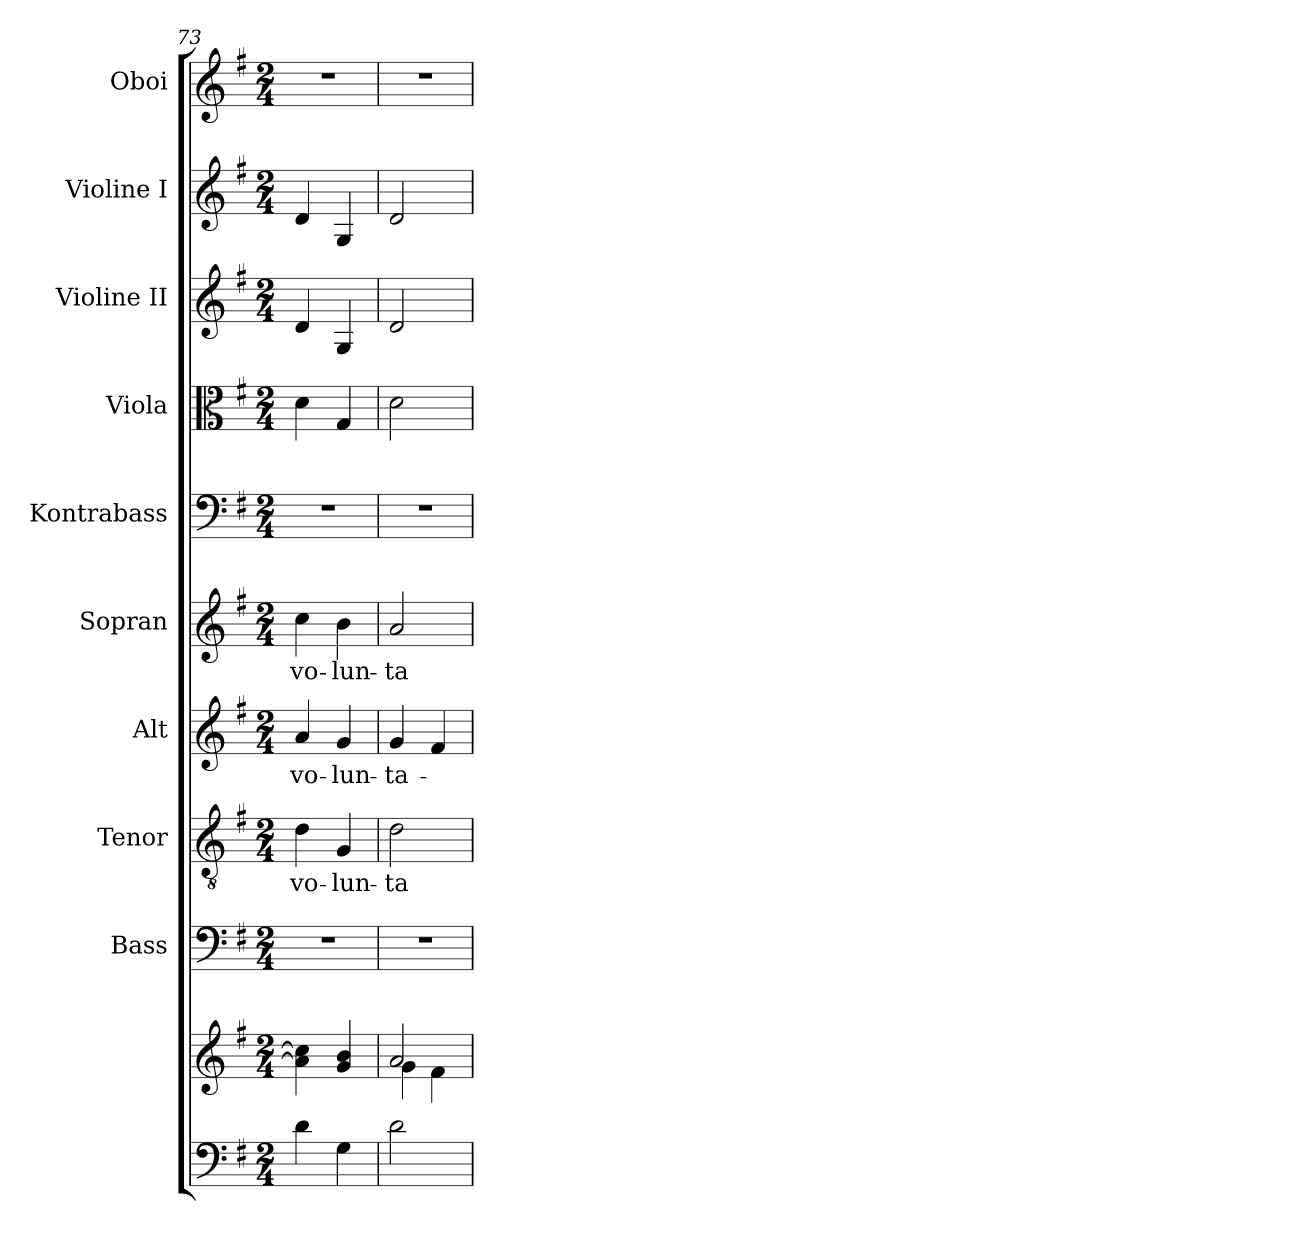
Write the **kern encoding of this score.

**kern	**kern	**kern	**kern	**text	**kern	**text	**kern	**text	**kern	**kern	**kern	**kern	**kern
*part10	*part10	*part9	*part8	*part8	*part7	*part7	*part6	*part6	*part5	*part4	*part3	*part2	*part1
*staff11	*staff10	*staff9	*staff8	*staff8	*staff7	*staff7	*staff6	*staff6	*staff5	*staff4	*staff3	*staff2	*staff1
*	*	*I"Bass	*I"Tenor	*	*I"Alt	*	*I"Sopran	*	*I"Kontrabass	*I"Viola	*I"Violine II	*I"Violine I	*I"Oboi
*	*	*I'B.	*I'T.	*	*I'A.	*	*I'S.	*	*I'Kb.	*I'Vla.	*I'Vl. II	*I'Vl. I	*I'Ob.
!!LO:PB:g=z
*clefF4	*clefG2	*clefF4	*clefGv2	*	*clefG2	*	*clefG2	*	*clefF4	*clefC3	*clefG2	*clefG2	*clefG2
*	*	*	*	*	*	*	*	*	*ITrd7c12	*	*	*	*
*k[f#]	*k[f#]	*k[f#]	*k[f#]	*	*k[f#]	*	*k[f#]	*	*k[f#]	*k[f#]	*k[f#]	*k[f#]	*k[f#]
*G:	*G:	*G:	*G:	*	*G:	*	*G:	*	*G:	*G:	*G:	*G:	*G:
*M2/4	*M2/4	*M2/4	*M2/4	*	*M2/4	*	*M2/4	*	*M2/4	*M2/4	*M2/4	*M2/4	*M2/4
=73	=73	=73	=73	=73	=73	=73	=73	=73	=73	=73	=73	=73	=73
!	!	!	!	!LO:LY:b	!	!LO:LY:b	!	!LO:LY:b	!	!	!	!	!
4d\	4a\] 4cc\]	2r	4d\	vo-	4a/	vo-	4cc\	vo-	2r	4d\	4d/	4d/	2r
!	!	!	!	!LO:LY:b	!	!LO:LY:b	!	!LO:LY:b	!	!	!	!	!
4G\	4g/ 4b/	.	4G/	-lun-	4g/	-lun-	4b\	-lun-	.	4G/	4G/	4G/	.
=74	=74	=74	=74	=74	=74	=74	=74	=74	=74	=74	=74	=74	=74
*	*^	*	*	*	*	*	*	*	*	*	*	*	*
!	!	!	!	!	!LO:LY:b	!	!LO:LY:b	!	!LO:LY:b	!	!	!	!	!
2d\	2a/	4g\	2r	2d\	-ta-	4g/	-ta-	2a/	-ta-	2r	2d\	2d/	2d/	2r
.	.	4f#\	.	.	.	4f#/	.	.	.	.	.	.	.	.
*	*v	*v	*	*	*	*	*	*	*	*	*	*	*	*
=	=	=	=	=	=	=	=	=	=	=	=	=	=
*-	*-	*-	*-	*-	*-	*-	*-	*-	*-	*-	*-	*-	*-
